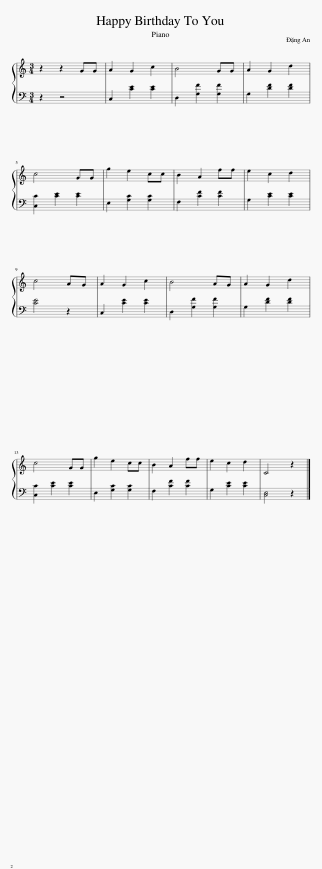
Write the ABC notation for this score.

X:1
%%score { 1 | 2 }
L:1/8
M:3/4
I:linebreak $
K:C
V:1 treble
V:2 bass
V:1
 z2 z2 GG | A2 G2 c2 | B4 GG | A2 G2 d2 |$ c4 GG | %5
 g2 e2 cc | B2 A2 ff | e2 c2 d2 |$ c4 AG | A2 G2 c2 | %10
 B4 AG | A2 G2 d2 |$ c4 GG | g2 e2 cc | B2 A2 ff | %15
 e2 c2 d2 | C4 z2 |] %17
V:2
 z2 z4 | C,2 [CE]2 [CE]2 | D,2 [G,F]2 [G,F]2 | G,2 [DF]2 [DF]2 |$ [C,C]2 [CE]2 [CE]2 | %5
 E,2 [G,C]2 [G,C]2 | F,2 [CF]2 [CF]2 | G,2 [CE]2 [CE]2 |$ [CE]4 z2 | C,2 [CE]2 [CE]2 | %10
 D,2 [G,F]2 [G,F]2 | G,2 [DF]2 [DF]2 |$ [C,C]2 [CE]2 [CE]2 | E,2 [G,C]2 [G,C]2 | F,2 [CF]2 [CF]2 | %15
 G,2 [CE]2 [CE]2 | [C,E,]4 z2 |] %17
